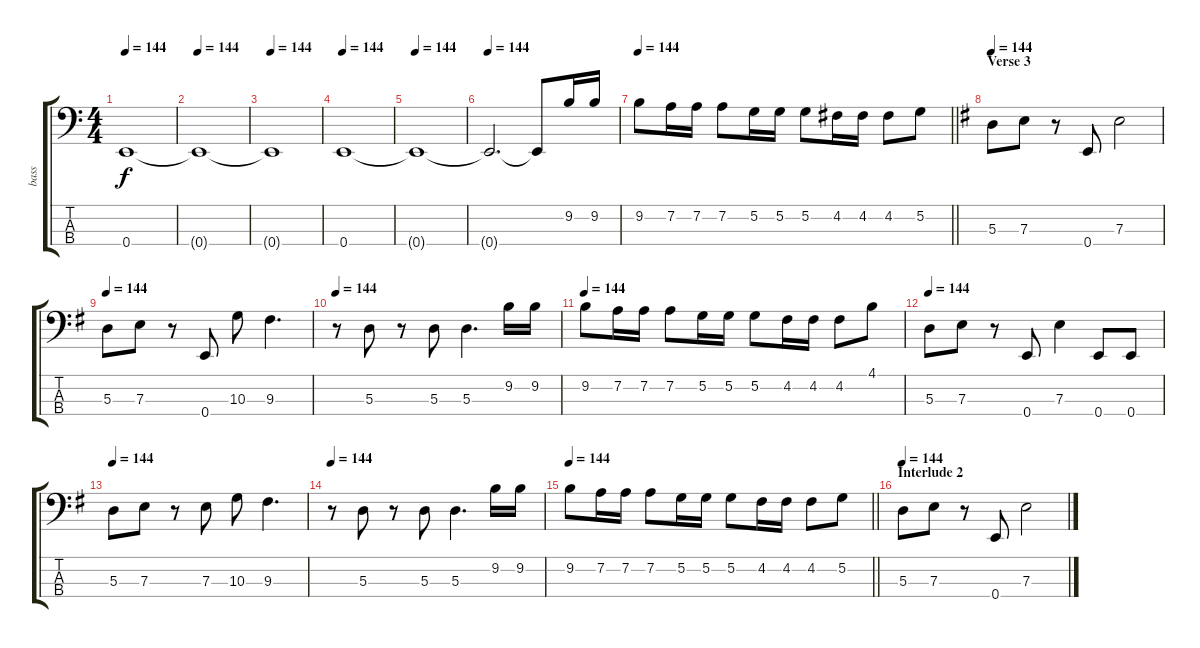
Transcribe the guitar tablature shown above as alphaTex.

\track ("bass" "bass") {instrument electricbassfinger}
\staff {score tabs}
\tuning (G2 D2 A1 E1) {hide}
\ts (4 4)
\tempo 144
\clef f4
\ks c
0.4{t}.1{dy f} |
\tempo 144
0.4{t}.1 |
\tempo 144
0.4{t}.1 |
\tempo 144
0.4.1 |
\tempo 144
0.4{t}.1 |
\tempo 144
0.4{t}.2{d} 0.4{t}.8 9.2.16 9.2.16 |
\tempo 144
\barLineRight lightlight
9.2.8 7.2.16 7.2.16 7.2.8 5.2.16 5.2.16 5.2.8 4.2.16 4.2.16 4.2.8 5.2.8 |
\section ("" "Verse 3")
\tempo 144
\ks eminor
5.3.8 7.3.8 r.8 0.4.8 7.3.2 |
\tempo 144
5.3.8 7.3.8 r.8 0.4.8 10.3.8 9.3.4{d} |
\tempo 144
r.8 5.3.8 r.8 5.3.8 5.3.4{d} 9.2.16 9.2.16 |
\tempo 144
9.2.8 7.2.16 7.2.16 7.2.8 5.2.16 5.2.16 5.2.8 4.2.16 4.2.16 4.2.8 4.1.8 |
\tempo 144
5.3.8 7.3.8 r.8 0.4.8 7.3.4 0.4.8 0.4.8 |
\tempo 144
5.3.8 7.3.8 r.8 7.3.8 10.3.8 9.3.4{d} |
\tempo 144
r.8 5.3.8 r.8 5.3.8 5.3.4{d} 9.2.16 9.2.16 |
\tempo 144
\barLineRight lightlight
9.2.8 7.2.16 7.2.16 7.2.8 5.2.16 5.2.16 5.2.8 4.2.16 4.2.16 4.2.8 5.2.8 |
\section ("" "Interlude 2")
\tempo 144
5.3.8 7.3.8 r.8 0.4.8 7.3.2
